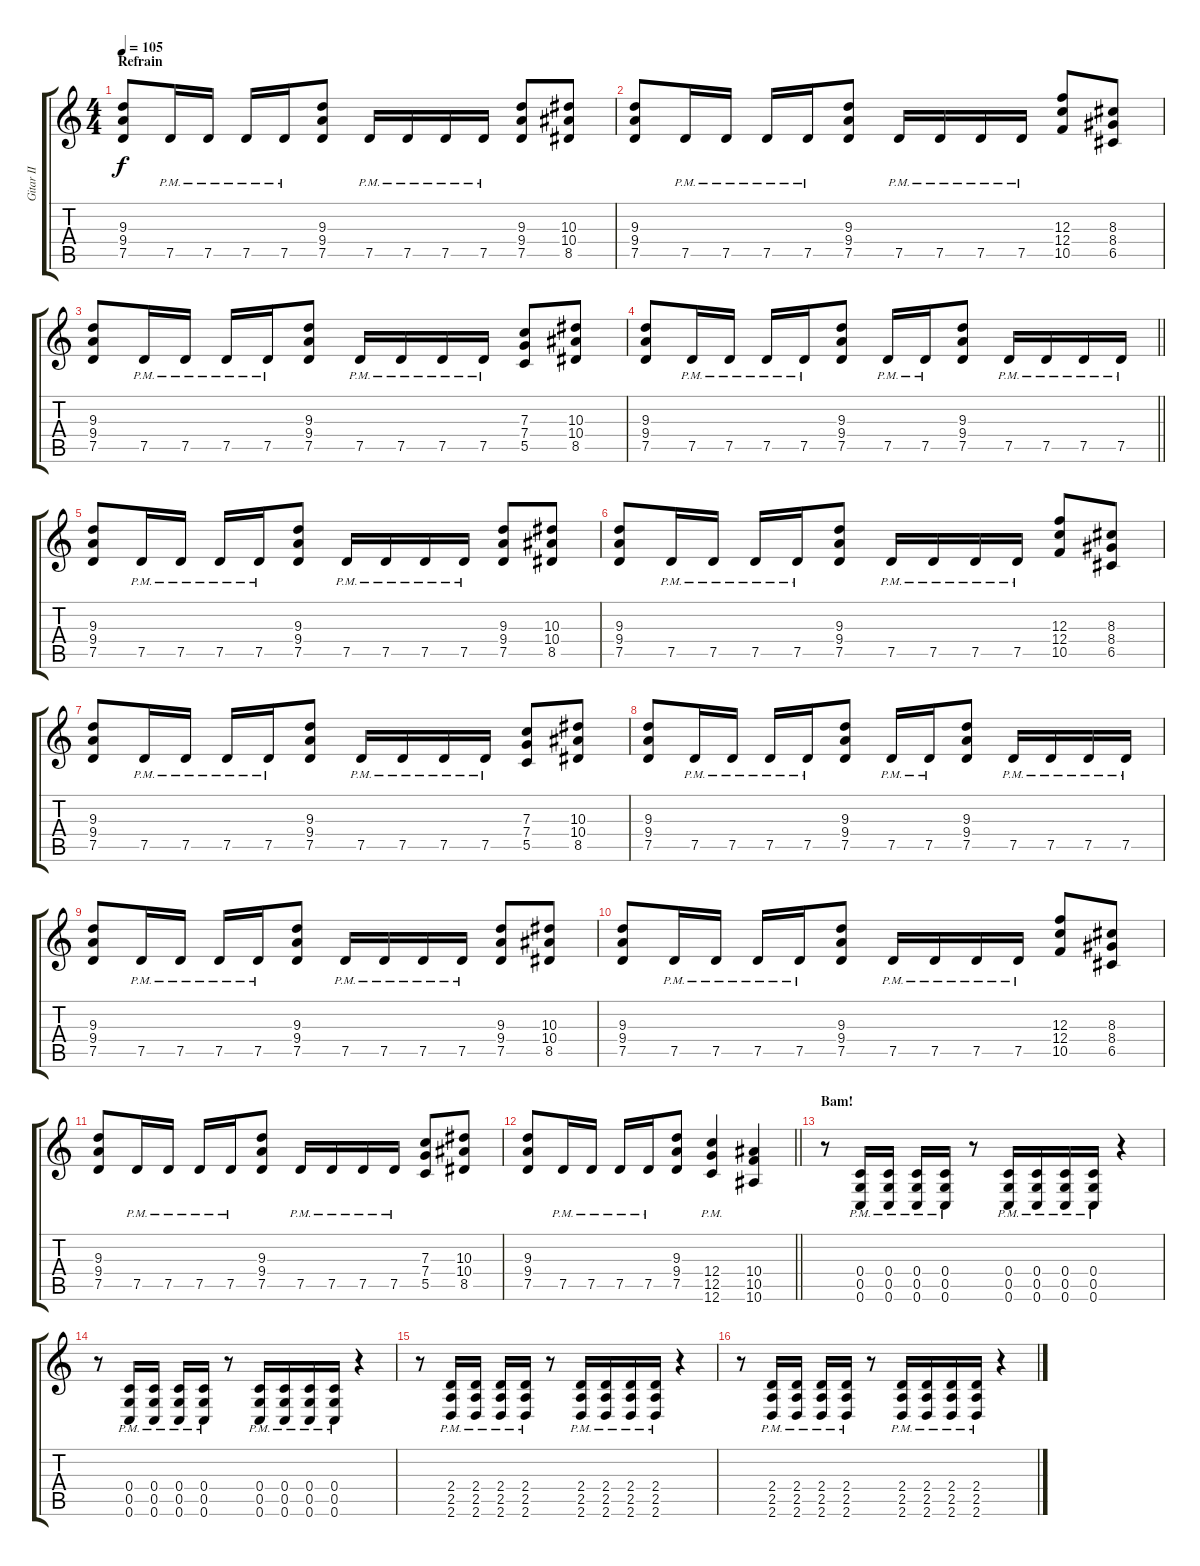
\track ("Gitar II" "Gitar II") {instrument distortionguitar}
\staff {score tabs}
\tuning (D4 A3 F3 C3 G2 C2) {hide}
\ts (4 4)
\section ("" "Refrain")
\tempo 105
\clef g2
\ks c
(9.3 9.4 7.5).8{dy f} 7.5{pm}.16 7.5{pm}.16 7.5{pm}.16 7.5{pm}.16 (9.3 9.4 7.5).8 7.5{pm}.16 7.5{pm}.16 7.5{pm}.16 7.5{pm}.16 (9.3 9.4 7.5).8 (10.3 10.4 8.5).8 |
(9.3 9.4 7.5).8 7.5{pm}.16 7.5{pm}.16 7.5{pm}.16 7.5{pm}.16 (9.3 9.4 7.5).8 7.5{pm}.16 7.5{pm}.16 7.5{pm}.16 7.5{pm}.16 (12.3 12.4 10.5).8 (8.3 8.4 6.5).8 |
(9.3 9.4 7.5).8 7.5{pm}.16 7.5{pm}.16 7.5{pm}.16 7.5{pm}.16 (9.3 9.4 7.5).8 7.5{pm}.16 7.5{pm}.16 7.5{pm}.16 7.5{pm}.16 (7.3 7.4 5.5).8 (10.3 10.4 8.5).8 |
\barLineRight lightlight
(9.3 9.4 7.5).8 7.5{pm}.16 7.5{pm}.16 7.5{pm}.16 7.5{pm}.16 (9.3 9.4 7.5).8 7.5{pm}.16 7.5{pm}.16 (9.3 9.4 7.5).8 7.5{pm}.16 7.5{pm}.16 7.5{pm}.16 7.5{pm}.16 |
(9.3 9.4 7.5).8 7.5{pm}.16 7.5{pm}.16 7.5{pm}.16 7.5{pm}.16 (9.3 9.4 7.5).8 7.5{pm}.16 7.5{pm}.16 7.5{pm}.16 7.5{pm}.16 (9.3 9.4 7.5).8 (10.3 10.4 8.5).8 |
(9.3 9.4 7.5).8 7.5{pm}.16 7.5{pm}.16 7.5{pm}.16 7.5{pm}.16 (9.3 9.4 7.5).8 7.5{pm}.16 7.5{pm}.16 7.5{pm}.16 7.5{pm}.16 (12.3 12.4 10.5).8 (8.3 8.4 6.5).8 |
(9.3 9.4 7.5).8 7.5{pm}.16 7.5{pm}.16 7.5{pm}.16 7.5{pm}.16 (9.3 9.4 7.5).8 7.5{pm}.16 7.5{pm}.16 7.5{pm}.16 7.5{pm}.16 (7.3 7.4 5.5).8 (10.3 10.4 8.5).8 |
(9.3 9.4 7.5).8 7.5{pm}.16 7.5{pm}.16 7.5{pm}.16 7.5{pm}.16 (9.3 9.4 7.5).8 7.5{pm}.16 7.5{pm}.16 (9.3 9.4 7.5).8 7.5{pm}.16 7.5{pm}.16 7.5{pm}.16 7.5{pm}.16 |
(9.3 9.4 7.5).8 7.5{pm}.16 7.5{pm}.16 7.5{pm}.16 7.5{pm}.16 (9.3 9.4 7.5).8 7.5{pm}.16 7.5{pm}.16 7.5{pm}.16 7.5{pm}.16 (9.3 9.4 7.5).8 (10.3 10.4 8.5).8 |
(9.3 9.4 7.5).8 7.5{pm}.16 7.5{pm}.16 7.5{pm}.16 7.5{pm}.16 (9.3 9.4 7.5).8 7.5{pm}.16 7.5{pm}.16 7.5{pm}.16 7.5{pm}.16 (12.3 12.4 10.5).8 (8.3 8.4 6.5).8 |
(9.3 9.4 7.5).8 7.5{pm}.16 7.5{pm}.16 7.5{pm}.16 7.5{pm}.16 (9.3 9.4 7.5).8 7.5{pm}.16 7.5{pm}.16 7.5{pm}.16 7.5{pm}.16 (7.3 7.4 5.5).8 (10.3 10.4 8.5).8 |
\barLineRight lightlight
(9.3 9.4 7.5).8 7.5{pm}.16 7.5{pm}.16 7.5{pm}.16 7.5{pm}.16 (9.3 9.4 7.5).8 (12.4 12.5{pm} 12.6).4 (10.4 10.5 10.6).4 |
\section ("" "Bam!")
r.8 (0.4{pm} 0.5{pm} 0.6{pm}).16 (0.4{pm} 0.5{pm} 0.6{pm}).16 (0.4{pm} 0.5{pm} 0.6{pm}).16 (0.4{pm} 0.5{pm} 0.6{pm}).16 r.8 (0.4{pm} 0.5{pm} 0.6{pm}).16 (0.4{pm} 0.5{pm} 0.6{pm}).16 (0.4{pm} 0.5{pm} 0.6{pm}).16 (0.4{pm} 0.5{pm} 0.6{pm}).16 r.4 |
r.8 (0.4{pm} 0.5{pm} 0.6{pm}).16 (0.4{pm} 0.5{pm} 0.6{pm}).16 (0.4{pm} 0.5{pm} 0.6{pm}).16 (0.4{pm} 0.5{pm} 0.6{pm}).16 r.8 (0.4{pm} 0.5{pm} 0.6{pm}).16 (0.4{pm} 0.5{pm} 0.6{pm}).16 (0.4{pm} 0.5{pm} 0.6{pm}).16 (0.4{pm} 0.5{pm} 0.6{pm}).16 r.4 |
r.8 (2.4{pm} 2.5{pm} 2.6{pm}).16 (2.4{pm} 2.5{pm} 2.6{pm}).16 (2.4{pm} 2.5{pm} 2.6{pm}).16 (2.4{pm} 2.5{pm} 2.6{pm}).16 r.8 (2.4{pm} 2.5{pm} 2.6{pm}).16 (2.4{pm} 2.5{pm} 2.6{pm}).16 (2.4{pm} 2.5{pm} 2.6{pm}).16 (2.4{pm} 2.5{pm} 2.6{pm}).16 r.4 |
r.8 (2.4{pm} 2.5{pm} 2.6{pm}).16 (2.4{pm} 2.5{pm} 2.6{pm}).16 (2.4{pm} 2.5{pm} 2.6{pm}).16 (2.4{pm} 2.5{pm} 2.6{pm}).16 r.8 (2.4{pm} 2.5{pm} 2.6{pm}).16 (2.4{pm} 2.5{pm} 2.6{pm}).16 (2.4{pm} 2.5{pm} 2.6{pm}).16 (2.4{pm} 2.5{pm} 2.6{pm}).16 r.4
